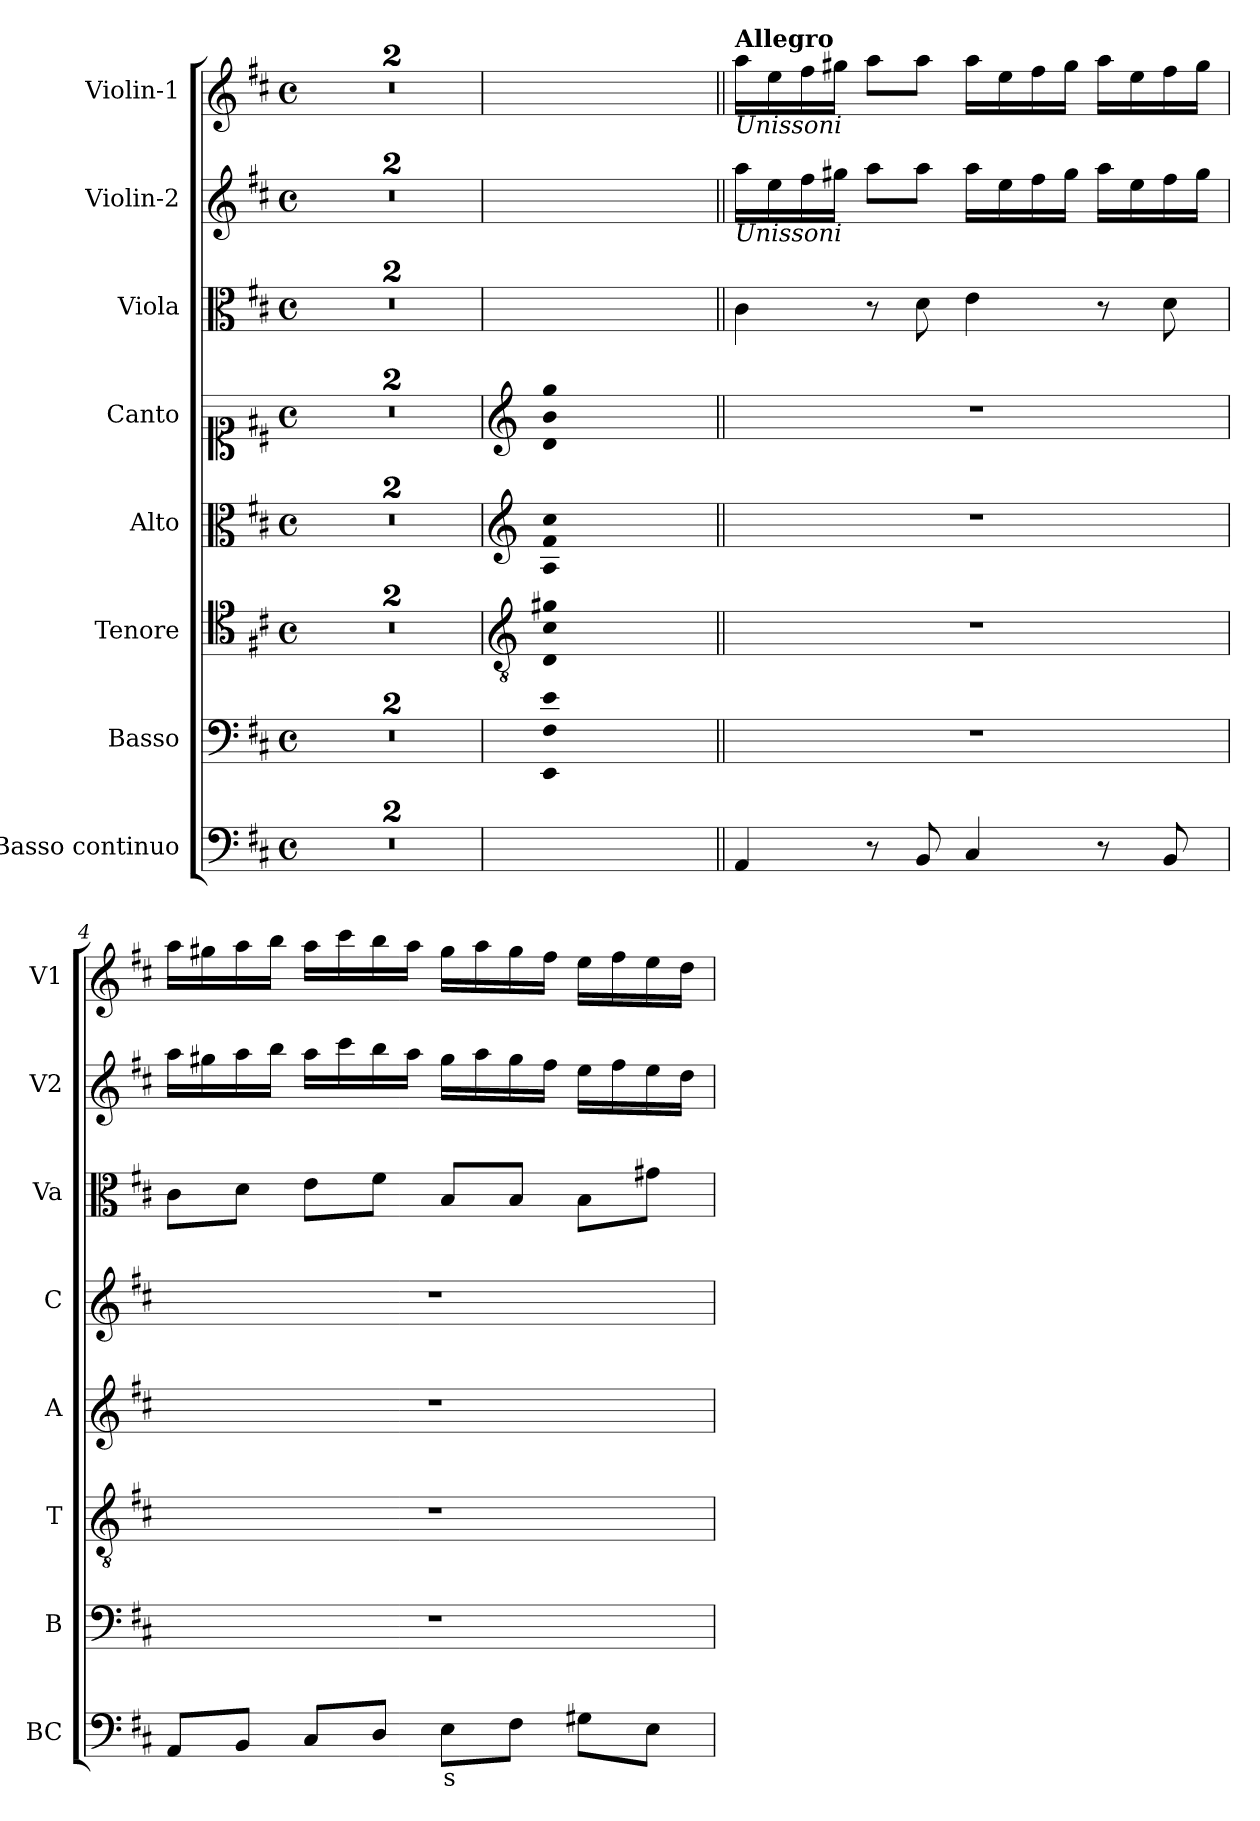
**kern	**text	**kern	**kern	**kern	**kern	**kern	**kern	**kern
*part8	*part8	*part7	*part6	*part5	*part4	*part3	*part2	*part1
*staff8	*staff8	*staff7	*staff6	*staff5	*staff4	*staff3	*staff2	*staff1
*I"Basso continuo	*	*I"Basso	*I"Tenore	*I"Alto	*I"Canto	*I"Viola	*I"Violin-2	*I"Violin-1
*I'BC	*	*I'B	*I'T	*I'A	*I'C	*I'Va	*I'V2	*I'V1
*clefF4	*	*clefF4	*clefC4	*clefC3	*clefC1	*clefC3	*clefG2	*clefG2
*k[f#c#]	*	*k[f#c#]	*k[f#c#]	*k[f#c#]	*k[f#c#]	*k[f#c#]	*k[f#c#]	*k[f#c#]
*D:	*	*D:	*D:	*D:	*D:	*D:	*D:	*D:
*M4/4	*	*M4/4	*M4/4	*M4/4	*M4/4	*M4/4	*M4/4	*M4/4
*met(c)	*	*met(c)	*met(c)	*met(c)	*met(c)	*met(c)	*met(c)	*met(c)
=1	=1	=1	=1	=1	=1	=1	=1	=1
1ryy	.	1ryy	1ryy	1ryy	1ryy	1ryy	1ryy	1ryy
=2	=2	=2	=2	=2	=2	=2	=2	=2
1r	.	1r	1r	1r	1r	1r	1r	1r
=3	=3	=3	=3	=3	=3	=3	=3	=3
*	*	*	*clefGv2	*clefG2	*clefG2	*	*	*
!	!	!LO:N:n=1:head=solid	!	!	!	!	!	!
!	!	!LO:N:n=2:head=solid	!	!	!	!	!	!
!	!	!LO:N:n=3:head=solid	!LO:N:n=1:head=solid	!	!	!	!	!
!	!	!	!LO:N:n=2:head=solid	!	!	!	!	!
!	!	!	!LO:N:n=3:head=solid	!LO:N:n=1:head=solid	!	!	!	!
!	!	!	!	!LO:N:n=2:head=solid	!	!	!	!
!	!	!	!	!LO:N:n=3:head=solid	!LO:N:n=1:head=solid	!	!	!
!	!	!	!	!	!LO:N:n=2:head=solid	!	!	!
!	!	!	!	!	!LO:N:n=3:head=solid	!	!	!
1ryy	.	1EE! 1F#! 1e!	1D! 1c#! 1g#X!	1A! 1f#! 1cc#!	1d! 1b! 1gg!	1ryy	1ryy	1ryy
=3X1||	=3X1||	=3X1||	=3X1||	=3X1||	=3X1||	=3X1||	=3X1||	=3X1||
!	!	!	!	!	!	!	!	!LO:TX:a:B:t=Allegro
!	!	!	!	!	!	!	!	!LO:TX:b:i:t=Unissoni
!	!	!	!	!	!	!	!LO:TX:b:i:t=Unissoni	!
4AA/	.	1r	1r	1r	1r	4c#\	16aa\LL	16aa\LL
.	.	.	.	.	.	.	16ee\	16ee\
.	.	.	.	.	.	.	16ff#\	16ff#\
.	.	.	.	.	.	.	16gg#X\JJ	16gg#X\JJ
8r	.	.	.	.	.	8r	8aa\L	8aa\L
8BB/	.	.	.	.	.	8d\	8aa\J	8aa\J
4C#/	.	.	.	.	.	4e\	16aa\LL	16aa\LL
.	.	.	.	.	.	.	16ee\	16ee\
.	.	.	.	.	.	.	16ff#\	16ff#\
.	.	.	.	.	.	.	16gg#\JJ	16gg#\JJ
8r	.	.	.	.	.	8r	16aa\LL	16aa\LL
.	.	.	.	.	.	.	16ee\	16ee\
8BB/	.	.	.	.	.	8d\	16ff#\	16ff#\
.	.	.	.	.	.	.	16gg#\JJ	16gg#\JJ
=4	=4	=4	=4	=4	=4	=4	=4	=4
8AA/L	.	1r	1r	1r	1r	8c#\L	16aa\LL	16aa\LL
.	.	.	.	.	.	.	16gg#X\	16gg#X\
8BB/J	.	.	.	.	.	8d\J	16aa\	16aa\
.	.	.	.	.	.	.	16bb\JJ	16bb\JJ
8C#/L	.	.	.	.	.	8e\L	16aa\LL	16aa\LL
.	.	.	.	.	.	.	16ccc#\	16ccc#\
8D/J	.	.	.	.	.	8f#\J	16bb\	16bb\
.	.	.	.	.	.	.	16aa\JJ	16aa\JJ
!	!LO:LY:b	!	!	!	!	!	!	!
8E\L	s	.	.	.	.	8B/L	16gg#\LL	16gg#\LL
.	.	.	.	.	.	.	16aa\	16aa\
8F#\J	.	.	.	.	.	8B/J	16gg#\	16gg#\
.	.	.	.	.	.	.	16ff#\JJ	16ff#\JJ
8G#X\L	.	.	.	.	.	8B\L	16ee\LL	16ee\LL
.	.	.	.	.	.	.	16ff#\	16ff#\
8E\J	.	.	.	.	.	8g#X\J	16ee\	16ee\
.	.	.	.	.	.	.	16dd\JJ	16dd\JJ
=	=	=	=	=	=	=	=	=
*-	*-	*-	*-	*-	*-	*-	*-	*-
